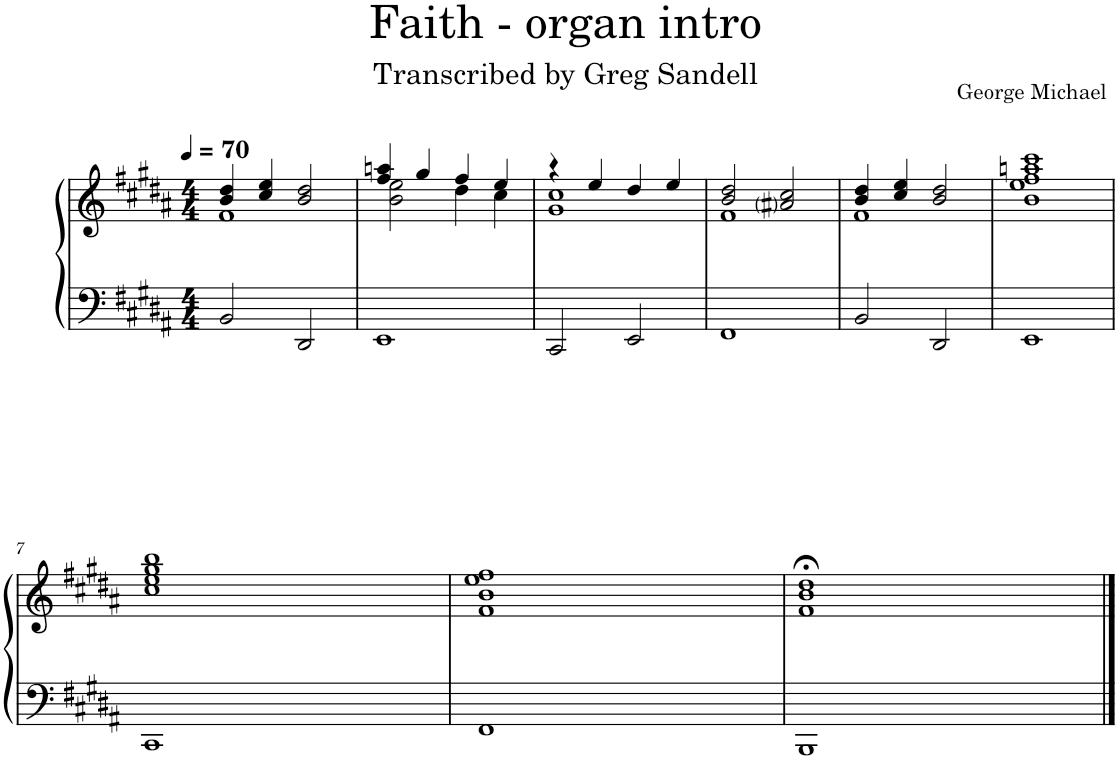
**kern	**kern
*part1	*part1
*staff2	*staff1
*I"Pipe Organ	*
*I'Org.	*
*clefF4	*clefG2
*k[f#c#g#d#a#]	*k[f#c#g#d#a#]
*M4/4	*M4/4
*MM70	*MM70
=1	=1
*	*^
2BB/	4b/ 4dd#/	1f#
.	4cc#/ 4ee/	.
2DD#/	2b/ 2dd#/	.
=2	=2	=2
1EE	4ff#/ 4aan/	2b\ 2ee\
.	4gg#/	.
.	4ff#/	4dd#\
.	4ee/	4cc#\
=3	=3	=3
2CC#/	4r	1g# 1cc#
.	4ee/	.
2EE/	4dd#/	.
.	4ee/	.
=4	=4	=4
1FF#	2b/ 2dd#/	1f#
.	2a#i/ 2cc#/	.
=5	=5	=5
2BB/	4b/ 4dd#/	1f#
.	4cc#/ 4ee/	.
2DD#/	2b/ 2dd#/	.
*	*v	*v
=6	=6
1EE	1b 1ee 1ff# 1aan 1ccc#
!!LO:LB:g=z
=7	=7
1CC#	1cc# 1ee 1gg# 1bb
=8	=8
1FF#	1f# 1b 1ee 1ff#
=9	=9
1BBB	1f#;< 1b;< 1dd#;<
==	==
*-	*-
